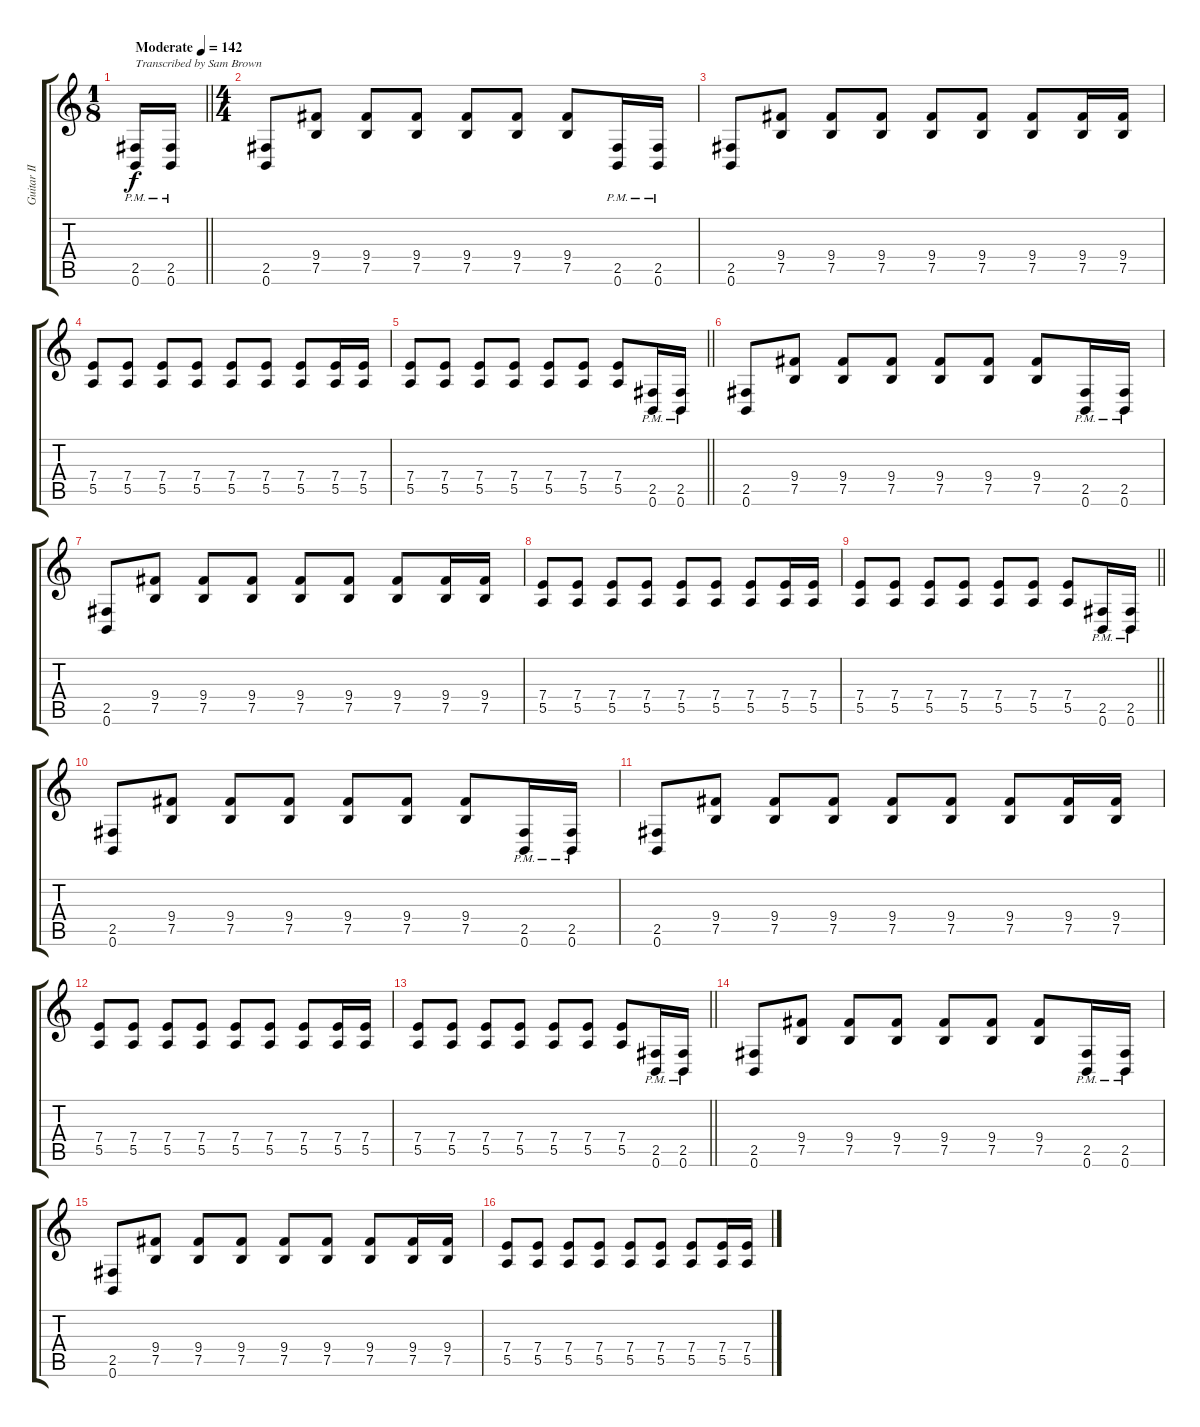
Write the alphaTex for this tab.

\track ("Guitar II" "Guitar II") {instrument distortionguitar}
\staff {score tabs}
\tuning (B3 Gb3 D3 A2 E2 B1) {hide}
\ts (1 8)
\tempo (142 "Moderate")
\clef g2
\barLineRight lightlight
\ks c
(2.5{pm} 0.6{pm}).16{txt "Transcribed by Sam Brown" dy f instrument distortionguitar} (2.5{pm} 0.6{pm}).16 |
\ts (4 4)
\section ("" "")
(2.5 0.6).8 (9.4 7.5).8 (9.4 7.5).8 (9.4 7.5).8 (9.4 7.5).8 (9.4 7.5).8 (9.4 7.5).8 (2.5{pm} 0.6{pm}).16 (2.5{pm} 0.6{pm}).16 |
(2.5 0.6).8 (9.4 7.5).8 (9.4 7.5).8 (9.4 7.5).8 (9.4 7.5).8 (9.4 7.5).8 (9.4 7.5).8 (9.4 7.5).16 (9.4 7.5).16 |
(7.4 5.5).8 (7.4 5.5).8 (7.4 5.5).8 (7.4 5.5).8 (7.4 5.5).8 (7.4 5.5).8 (7.4 5.5).8 (7.4 5.5).16 (7.4 5.5).16 |
\barLineRight lightlight
(7.4 5.5).8 (7.4 5.5).8 (7.4 5.5).8 (7.4 5.5).8 (7.4 5.5).8 (7.4 5.5).8 (7.4 5.5).8 (2.5{pm} 0.6{pm}).16 (2.5{pm} 0.6{pm}).16 |
\section ("" "")
(2.5 0.6).8 (9.4 7.5).8 (9.4 7.5).8 (9.4 7.5).8 (9.4 7.5).8 (9.4 7.5).8 (9.4 7.5).8 (2.5{pm} 0.6{pm}).16 (2.5{pm} 0.6{pm}).16 |
(2.5 0.6).8 (9.4 7.5).8 (9.4 7.5).8 (9.4 7.5).8 (9.4 7.5).8 (9.4 7.5).8 (9.4 7.5).8 (9.4 7.5).16 (9.4 7.5).16 |
(7.4 5.5).8 (7.4 5.5).8 (7.4 5.5).8 (7.4 5.5).8 (7.4 5.5).8 (7.4 5.5).8 (7.4 5.5).8 (7.4 5.5).16 (7.4 5.5).16 |
\barLineRight lightlight
(7.4 5.5).8 (7.4 5.5).8 (7.4 5.5).8 (7.4 5.5).8 (7.4 5.5).8 (7.4 5.5).8 (7.4 5.5).8 (2.5{pm} 0.6{pm}).16 (2.5{pm} 0.6{pm}).16 |
\section ("" "")
(2.5 0.6).8 (9.4 7.5).8 (9.4 7.5).8 (9.4 7.5).8 (9.4 7.5).8 (9.4 7.5).8 (9.4 7.5).8 (2.5{pm} 0.6{pm}).16 (2.5{pm} 0.6{pm}).16 |
(2.5 0.6).8 (9.4 7.5).8 (9.4 7.5).8 (9.4 7.5).8 (9.4 7.5).8 (9.4 7.5).8 (9.4 7.5).8 (9.4 7.5).16 (9.4 7.5).16 |
(7.4 5.5).8 (7.4 5.5).8 (7.4 5.5).8 (7.4 5.5).8 (7.4 5.5).8 (7.4 5.5).8 (7.4 5.5).8 (7.4 5.5).16 (7.4 5.5).16 |
\barLineRight lightlight
(7.4 5.5).8 (7.4 5.5).8 (7.4 5.5).8 (7.4 5.5).8 (7.4 5.5).8 (7.4 5.5).8 (7.4 5.5).8 (2.5{pm} 0.6{pm}).16 (2.5{pm} 0.6{pm}).16 |
\section ("" "")
(2.5 0.6).8 (9.4 7.5).8 (9.4 7.5).8 (9.4 7.5).8 (9.4 7.5).8 (9.4 7.5).8 (9.4 7.5).8 (2.5{pm} 0.6{pm}).16 (2.5{pm} 0.6{pm}).16 |
(2.5 0.6).8 (9.4 7.5).8 (9.4 7.5).8 (9.4 7.5).8 (9.4 7.5).8 (9.4 7.5).8 (9.4 7.5).8 (9.4 7.5).16 (9.4 7.5).16 |
(7.4 5.5).8 (7.4 5.5).8 (7.4 5.5).8 (7.4 5.5).8 (7.4 5.5).8 (7.4 5.5).8 (7.4 5.5).8 (7.4 5.5).16 (7.4 5.5).16
